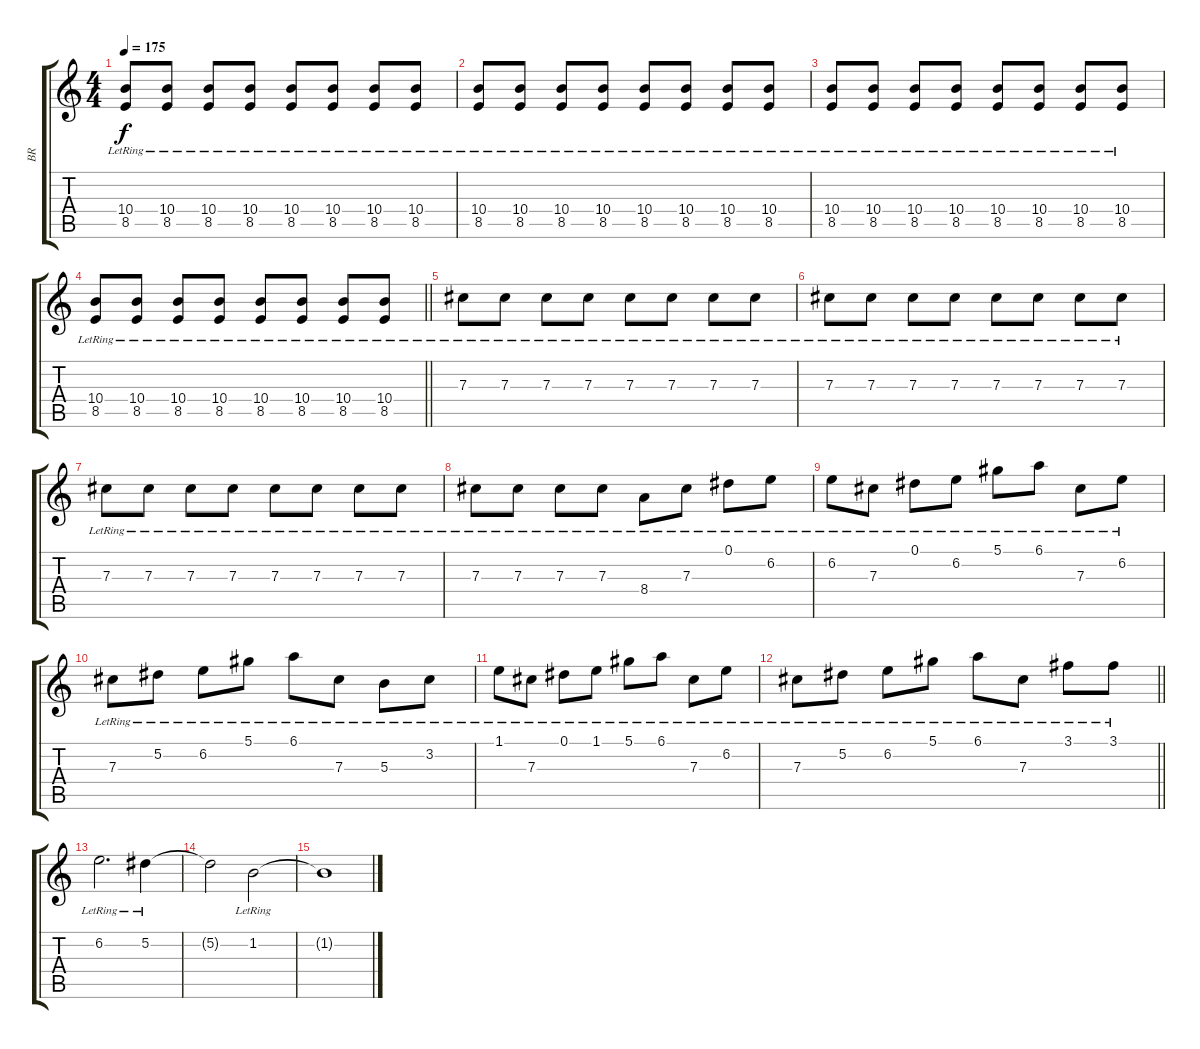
\track ("BR" "BR") {instrument acousticguitarsteel}
\staff {score tabs}
\tuning (Eb4 Bb3 Gb3 Db3 Ab2 Db2) {hide}
\ts (4 4)
\tempo 175
\clef g2
\ks c
(10.4{lr} 8.5{lr}).8{dy f} (10.4{lr} 8.5{lr}).8 (10.4{lr} 8.5{lr}).8 (10.4{lr} 8.5{lr}).8 (10.4{lr} 8.5{lr}).8 (10.4{lr} 8.5{lr}).8 (10.4{lr} 8.5{lr}).8 (10.4{lr} 8.5{lr}).8 |
(10.4{lr} 8.5{lr}).8 (10.4{lr} 8.5{lr}).8 (10.4{lr} 8.5{lr}).8 (10.4{lr} 8.5{lr}).8 (10.4{lr} 8.5{lr}).8 (10.4{lr} 8.5{lr}).8 (10.4{lr} 8.5{lr}).8 (10.4{lr} 8.5{lr}).8 |
(10.4{lr} 8.5{lr}).8 (10.4{lr} 8.5{lr}).8 (10.4{lr} 8.5{lr}).8 (10.4{lr} 8.5{lr}).8 (10.4{lr} 8.5{lr}).8 (10.4{lr} 8.5{lr}).8 (10.4{lr} 8.5{lr}).8 (10.4{lr} 8.5{lr}).8 |
\barLineRight lightlight
(10.4{lr} 8.5{lr}).8 (10.4{lr} 8.5{lr}).8 (10.4{lr} 8.5{lr}).8 (10.4{lr} 8.5{lr}).8 (10.4{lr} 8.5{lr}).8 (10.4{lr} 8.5{lr}).8 (10.4{lr} 8.5{lr}).8 (10.4{lr} 8.5{lr}).8 |
\section ("" "")
7.3{lr}.8 7.3{lr}.8 7.3{lr}.8 7.3{lr}.8 7.3{lr}.8 7.3{lr}.8 7.3{lr}.8 7.3{lr}.8 |
7.3{lr}.8 7.3{lr}.8 7.3{lr}.8 7.3{lr}.8 7.3{lr}.8 7.3{lr}.8 7.3{lr}.8 7.3{lr}.8 |
7.3{lr}.8 7.3{lr}.8 7.3{lr}.8 7.3{lr}.8 7.3{lr}.8 7.3{lr}.8 7.3{lr}.8 7.3{lr}.8 |
7.3{lr}.8 7.3{lr}.8 7.3{lr}.8 7.3{lr}.8 8.4{lr}.8 7.3{lr}.8 0.1{lr}.8 6.2{lr}.8 |
6.2{lr}.8 7.3{lr}.8 0.1{lr}.8 6.2{lr}.8 5.1{lr}.8 6.1{lr}.8 7.3{lr}.8 6.2{lr}.8 |
7.3{lr}.8 5.2{lr}.8 6.2{lr}.8 5.1{lr}.8 6.1{lr}.8 7.3{lr}.8 5.3{lr}.8 3.2{lr}.8 |
1.1{lr}.8 7.3{lr}.8 0.1{lr}.8 1.1{lr}.8 5.1{lr}.8 6.1{lr}.8 7.3{lr}.8 6.2{lr}.8 |
\barLineRight lightlight
7.3{lr}.8 5.2{lr}.8 6.2{lr}.8 5.1{lr}.8 6.1{lr}.8 7.3{lr}.8 3.1{lr}.8 3.1{lr}.8 |
\section ("" "")
6.2{lr}.2{d} 5.2{lr}.4 |
5.2{t}.2 1.2{lr}.2 |
1.2{t}.1
